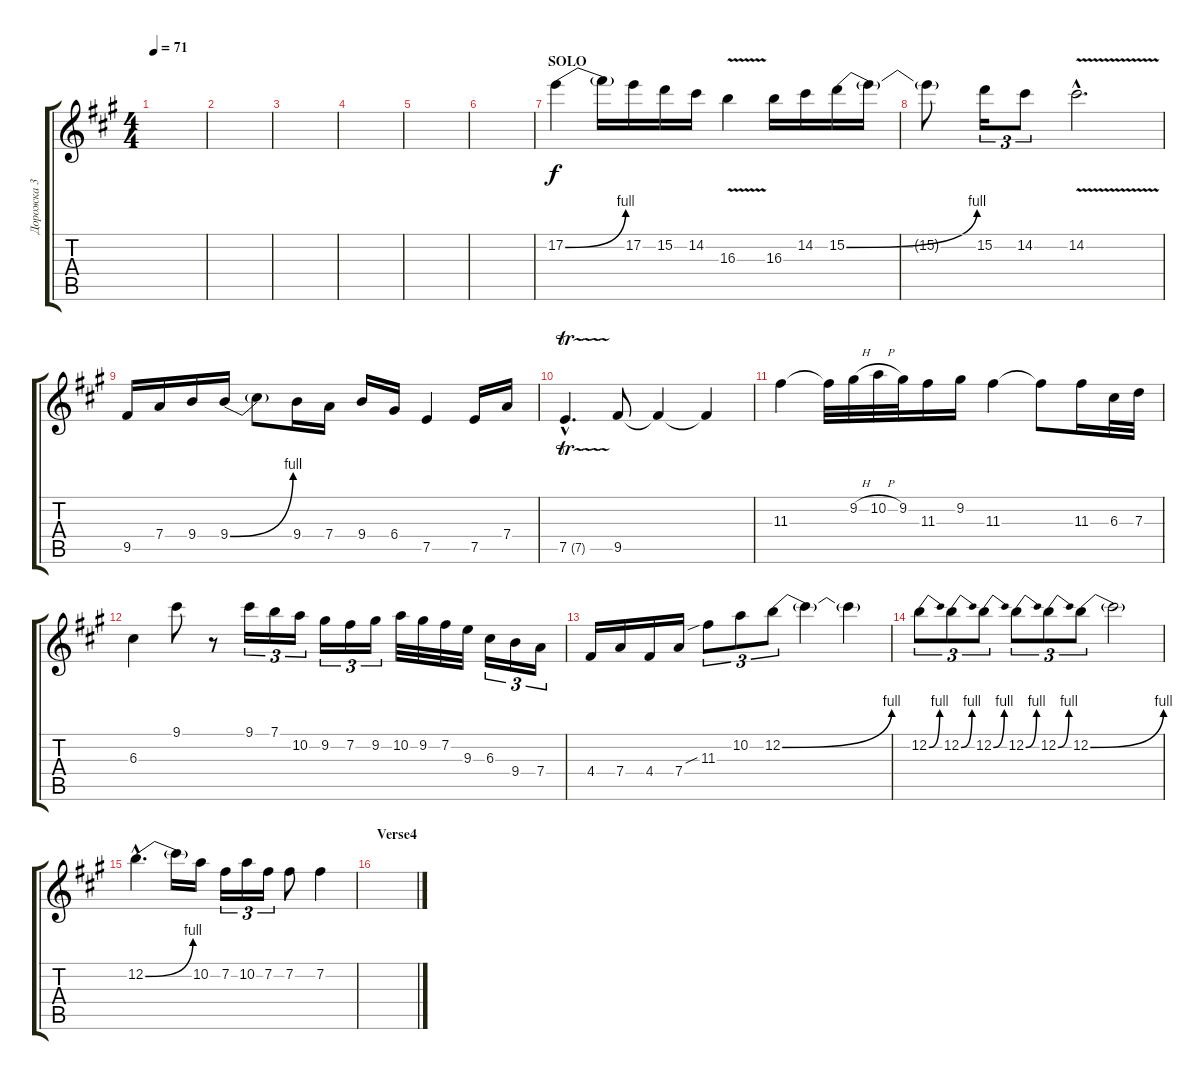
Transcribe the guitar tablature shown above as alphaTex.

\track ("Дорожка 3" "Дорожка 3") {instrument distortionguitar}
\staff {score tabs}
\tuning (E4 B3 G3 D3 A2 E2) {hide}
\ts (4 4)
\tempo 71
\clef g2
\ks f#minor
|
|
|
|
|
|
\section ("" "SOLO")
17.2{be (bend 0 0 60 4)}.4 17.2{t}.16 17.2.16 15.2.16 14.2.16 16.3{v}.4 16.3.16 14.2.16 15.2{be (bend 0 0 60 4)}.16 15.2{t}.16 |
15.2{t}.8 15.2.16{tu (3 2)} 14.2.8{tu (3 2)} 14.2{v hac}.2{d} |
9.5.16 7.4.16 9.4.16 9.4{be (bend 0 0 60 4)}.16 9.4{t}.8 9.4.16 7.4.16 9.4.16 6.4.16 7.5.4 7.5.16 7.4.16 |
7.5{tr (7 64) hac}.4{d} 9.5.8 9.5{t}.4 9.5{t}.4 |
11.3.4 11.3{t}.32 9.2{h}.32 10.2{h}.32 9.2.32 11.3.16 9.2.16 11.3.4 11.3{t}.8 11.3.16 6.3.32 7.3.32 |
6.3.4 9.1.8 r.8 9.1.16{tu (3 2)} 7.1.16{tu (3 2)} 10.2.16{tu (3 2)} 9.2.16{tu (3 2)} 7.2.16{tu (3 2)} 9.2.16{tu (3 2)} 10.2.32 9.2.32 7.2.32 9.3.32 6.3.16{tu (3 2)} 9.4.16{tu (3 2)} 7.4.16{tu (3 2)} |
4.4.16 7.4.16 4.4.16 7.4.16 11.3{sib}.8{tu (3 2)} 10.2.8{tu (3 2)} 12.2{be (bend 0 0 60 4)}.8{tu (3 2)} 12.2{t}.4 12.2{t}.4 |
12.2{be (bend 0 0 60 4)}.8{tu (3 2)} 12.2{be (bend 0 0 60 4)}.8{tu (3 2)} 12.2{be (bend 0 0 60 4)}.8{tu (3 2)} 12.2{be (bend 0 0 60 4)}.8{tu (3 2)} 12.2{be (bend 0 0 60 4)}.8{tu (3 2)} 12.2{be (bend 0 0 60 4)}.8{tu (3 2)} 12.2{t}.2 |
12.2{be (bend 0 0 60 4) hac}.4{d} 12.2{t}.16 10.2.16 7.2.16{tu (3 2)} 10.2.16{tu (3 2)} 7.2.16{tu (3 2)} 7.2.8 7.2.4 |
\section ("" "Verse4")
